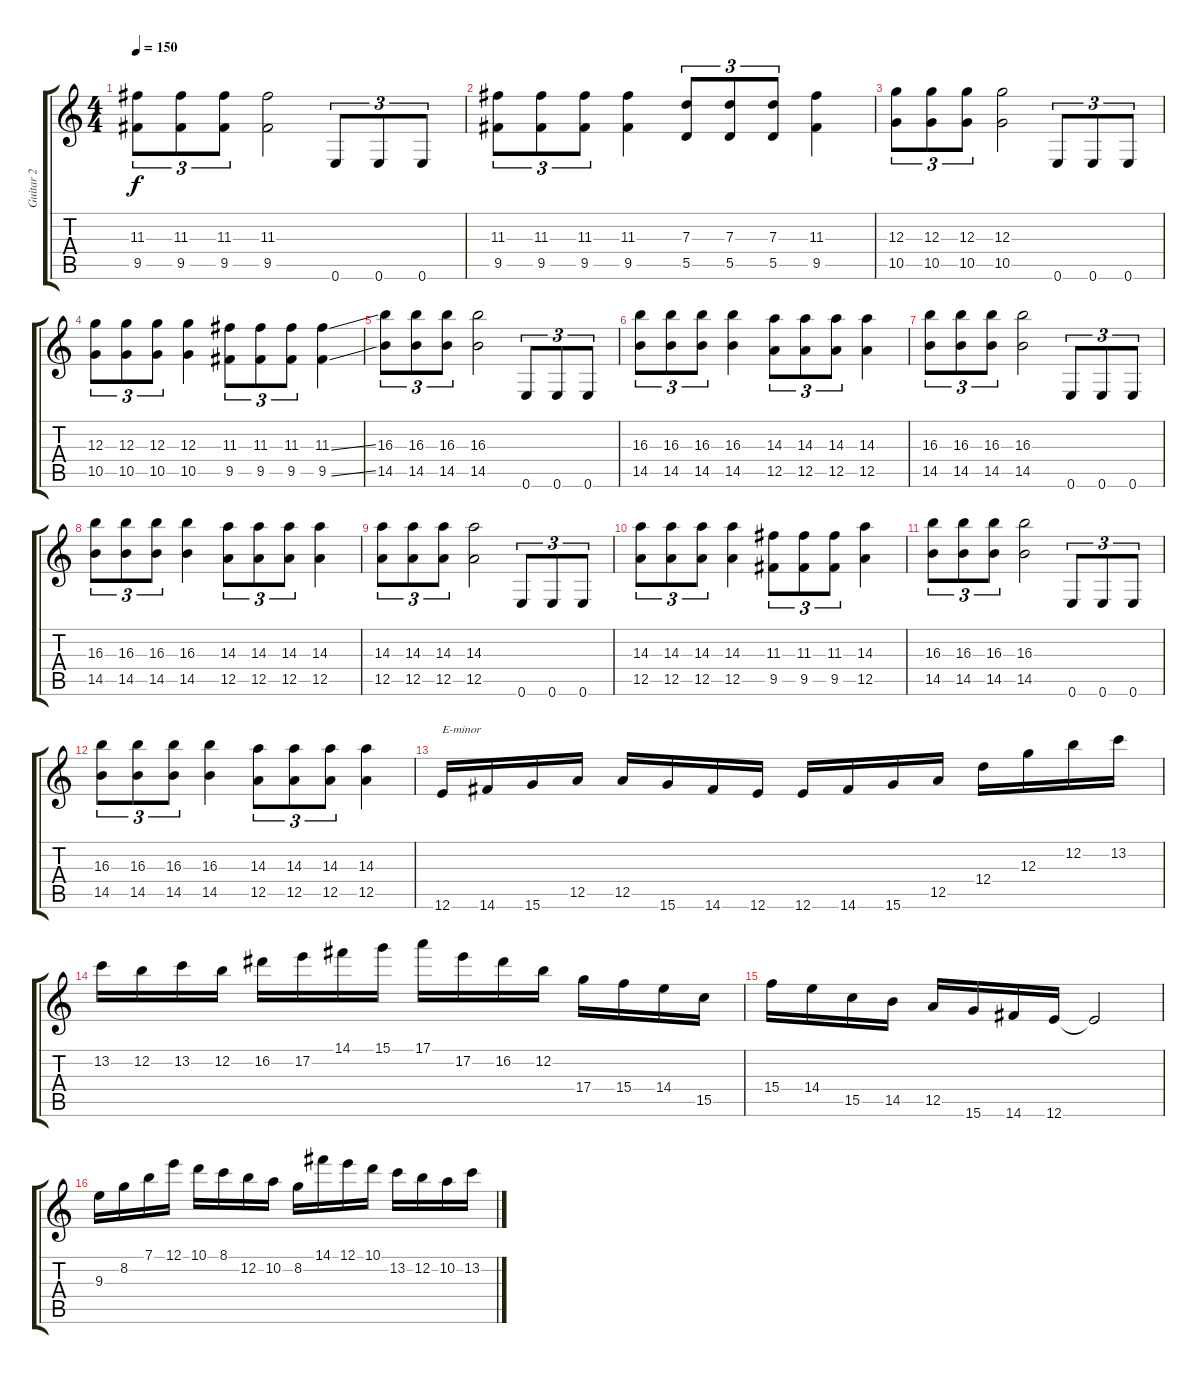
\track ("Guitar 2" "Guitar 2") {instrument overdrivenguitar}
\staff {score tabs}
\tuning (E4 B3 G3 D3 A2 E2) {hide}
\ts (4 4)
\tempo 150
\clef g2
\ks c
(11.3 9.5).8{tu (3 2) dy f} (11.3 9.5).8{tu (3 2)} (11.3 9.5).8{tu (3 2)} (11.3 9.5).2 0.6.8{tu (3 2)} 0.6.8{tu (3 2)} 0.6.8{tu (3 2)} |
(11.3 9.5).8{tu (3 2)} (11.3 9.5).8{tu (3 2)} (11.3 9.5).8{tu (3 2)} (11.3 9.5).4 (7.3 5.5).8{tu (3 2)} (7.3 5.5).8{tu (3 2)} (7.3 5.5).8{tu (3 2)} (11.3 9.5).4 |
(12.3 10.5).8{tu (3 2)} (12.3 10.5).8{tu (3 2)} (12.3 10.5).8{tu (3 2)} (12.3 10.5).2 0.6.8{tu (3 2)} 0.6.8{tu (3 2)} 0.6.8{tu (3 2)} |
(12.3 10.5).8{tu (3 2)} (12.3 10.5).8{tu (3 2)} (12.3 10.5).8{tu (3 2)} (12.3 10.5).4 (11.3 9.5).8{tu (3 2)} (11.3 9.5).8{tu (3 2)} (11.3 9.5).8{tu (3 2)} (11.3{ss} 9.5{ss}).4 |
(16.3 14.5).8{tu (3 2)} (16.3 14.5).8{tu (3 2)} (16.3 14.5).8{tu (3 2)} (16.3 14.5).2 0.6.8{tu (3 2)} 0.6.8{tu (3 2)} 0.6.8{tu (3 2)} |
(16.3 14.5).8{tu (3 2)} (16.3 14.5).8{tu (3 2)} (16.3 14.5).8{tu (3 2)} (16.3 14.5).4 (14.3 12.5).8{tu (3 2)} (14.3 12.5).8{tu (3 2)} (14.3 12.5).8{tu (3 2)} (14.3 12.5).4 |
(16.3 14.5).8{tu (3 2)} (16.3 14.5).8{tu (3 2)} (16.3 14.5).8{tu (3 2)} (16.3 14.5).2 0.6.8{tu (3 2)} 0.6.8{tu (3 2)} 0.6.8{tu (3 2)} |
(16.3 14.5).8{tu (3 2)} (16.3 14.5).8{tu (3 2)} (16.3 14.5).8{tu (3 2)} (16.3 14.5).4 (14.3 12.5).8{tu (3 2)} (14.3 12.5).8{tu (3 2)} (14.3 12.5).8{tu (3 2)} (14.3 12.5).4 |
(14.3 12.5).8{tu (3 2)} (14.3 12.5).8{tu (3 2)} (14.3 12.5).8{tu (3 2)} (14.3 12.5).2 0.6.8{tu (3 2)} 0.6.8{tu (3 2)} 0.6.8{tu (3 2)} |
(14.3 12.5).8{tu (3 2)} (14.3 12.5).8{tu (3 2)} (14.3 12.5).8{tu (3 2)} (14.3 12.5).4 (11.3 9.5).8{tu (3 2)} (11.3 9.5).8{tu (3 2)} (11.3 9.5).8{tu (3 2)} (14.3 12.5).4 |
(16.3 14.5).8{tu (3 2)} (16.3 14.5).8{tu (3 2)} (16.3 14.5).8{tu (3 2)} (16.3 14.5).2 0.6.8{tu (3 2)} 0.6.8{tu (3 2)} 0.6.8{tu (3 2)} |
(16.3 14.5).8{tu (3 2)} (16.3 14.5).8{tu (3 2)} (16.3 14.5).8{tu (3 2)} (16.3 14.5).4 (14.3 12.5).8{tu (3 2)} (14.3 12.5).8{tu (3 2)} (14.3 12.5).8{tu (3 2)} (14.3 12.5).4 |
12.6.16{txt "E-minor"} 14.6.16 15.6.16 12.5.16 12.5.16 15.6.16 14.6.16 12.6.16 12.6.16 14.6.16 15.6.16 12.5.16 12.4.16 12.3.16 12.2.16 13.2.16 |
13.2.16 12.2.16 13.2.16 12.2.16 16.2.16 17.2.16 14.1.16 15.1.16 17.1.16 17.2.16 16.2.16 12.2.16 17.4.16 15.4.16 14.4.16 15.5.16 |
15.4.16 14.4.16 15.5.16 14.5.16 12.5.16 15.6.16 14.6.16 12.6.16 12.6{t}.2 |
9.3.16 8.2.16 7.1.16 12.1.16 10.1.16 8.1.16 12.2.16 10.2.16 8.2.16 14.1.16 12.1.16 10.1.16 13.2.16 12.2.16 10.2.16 13.2.16
